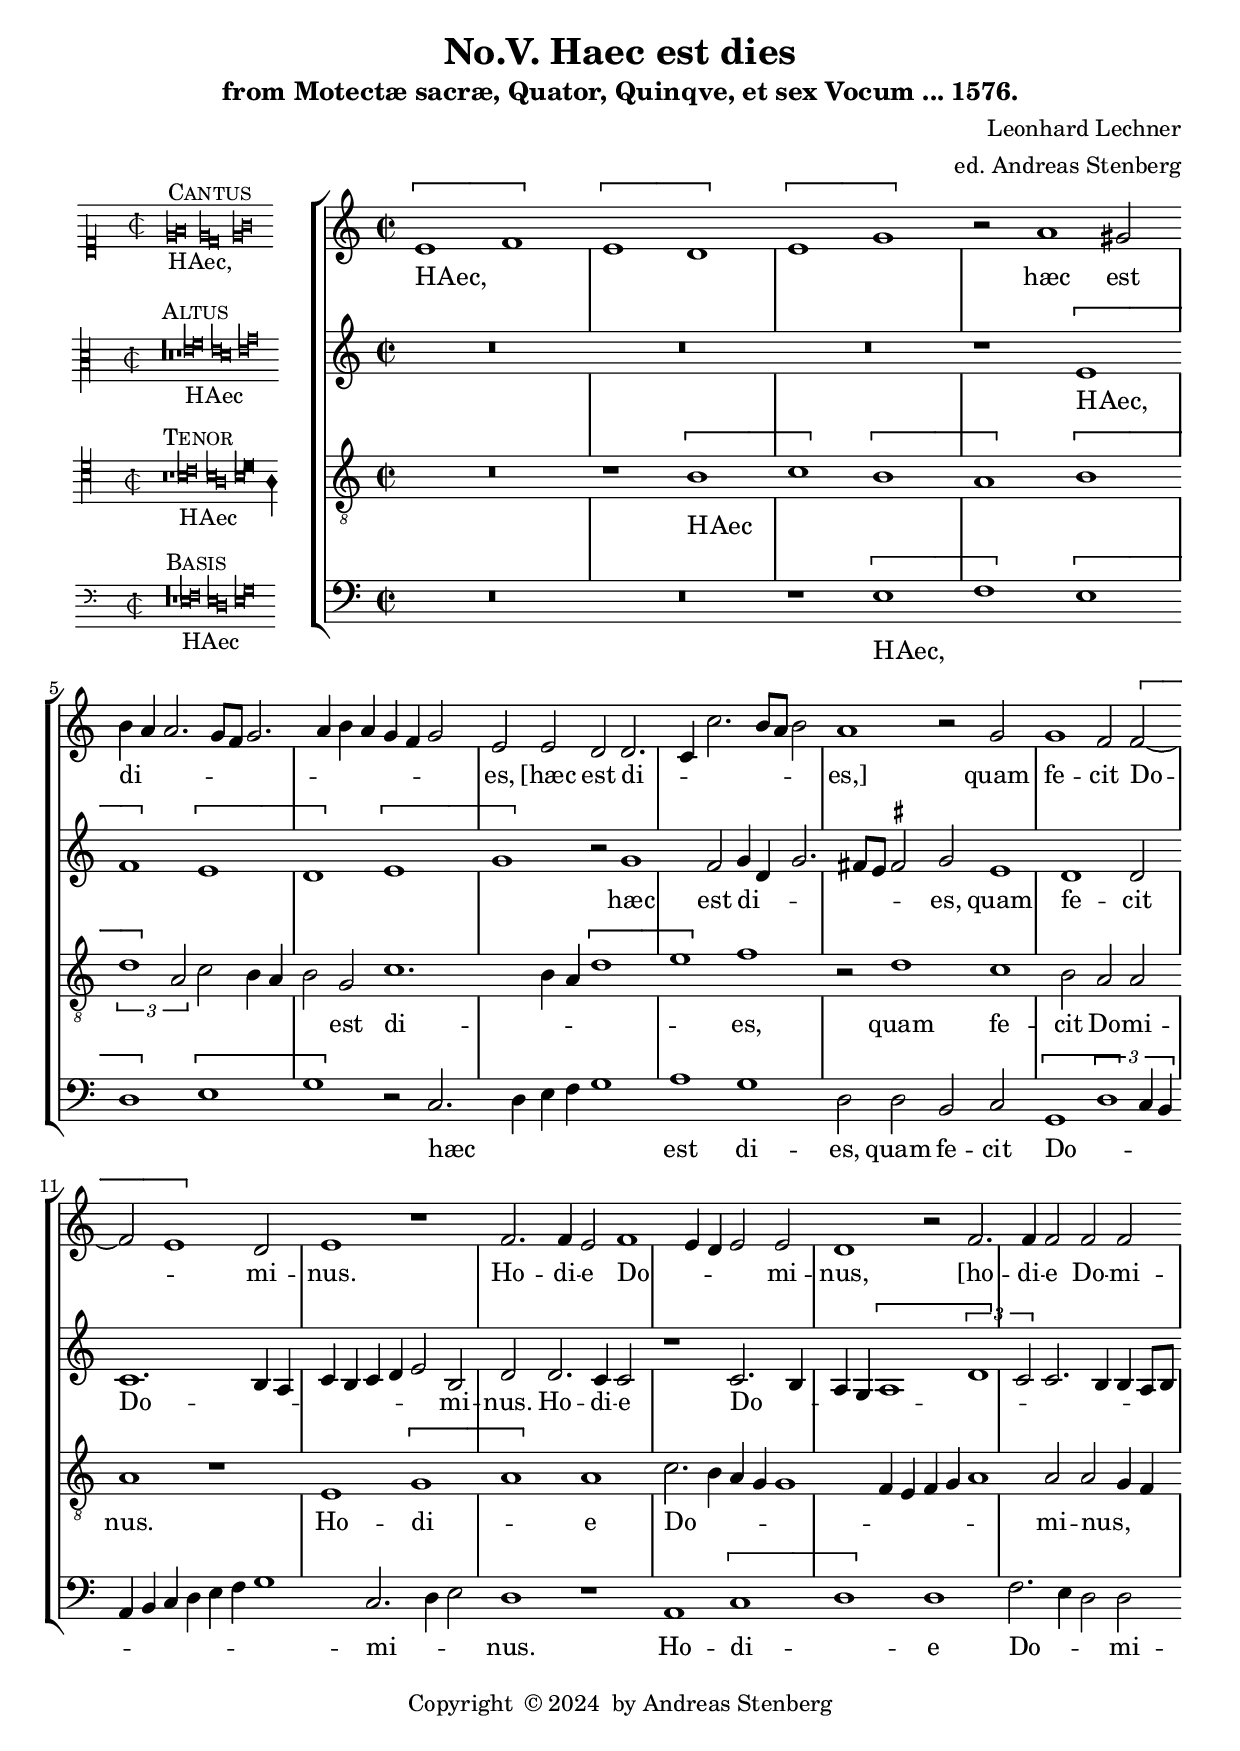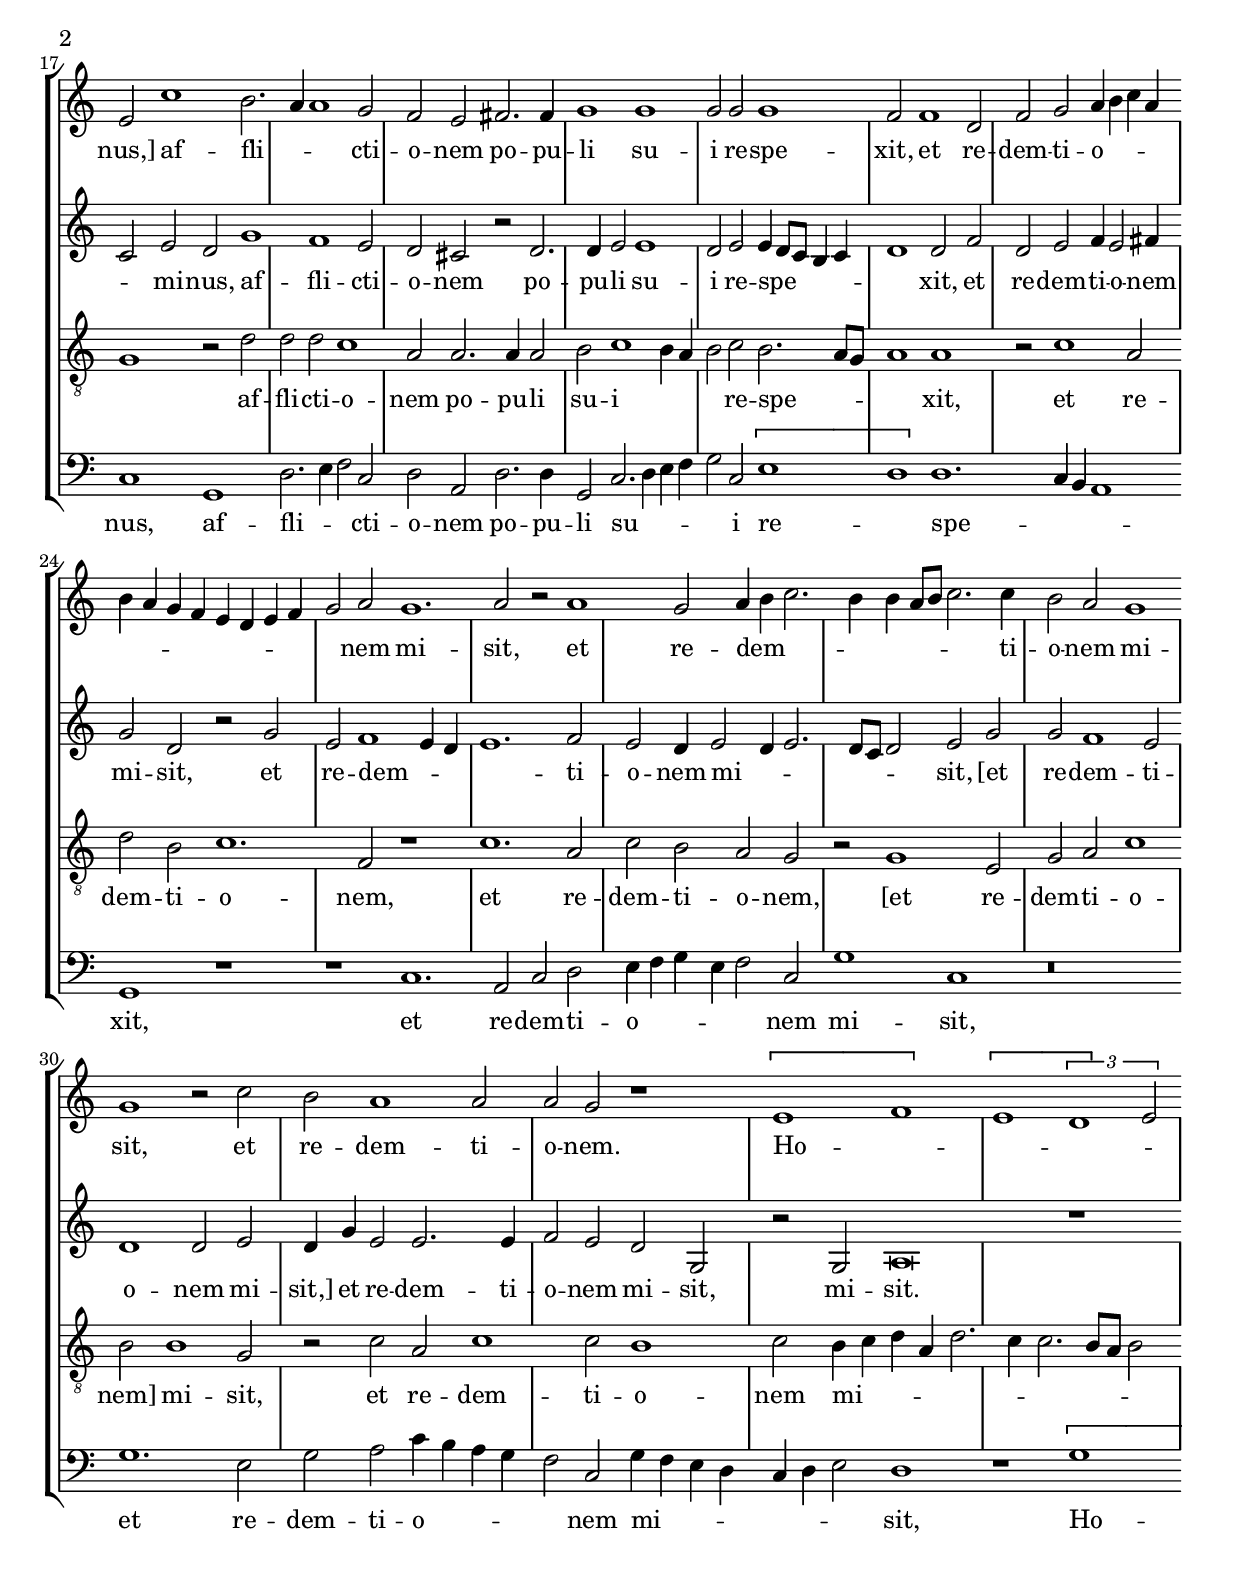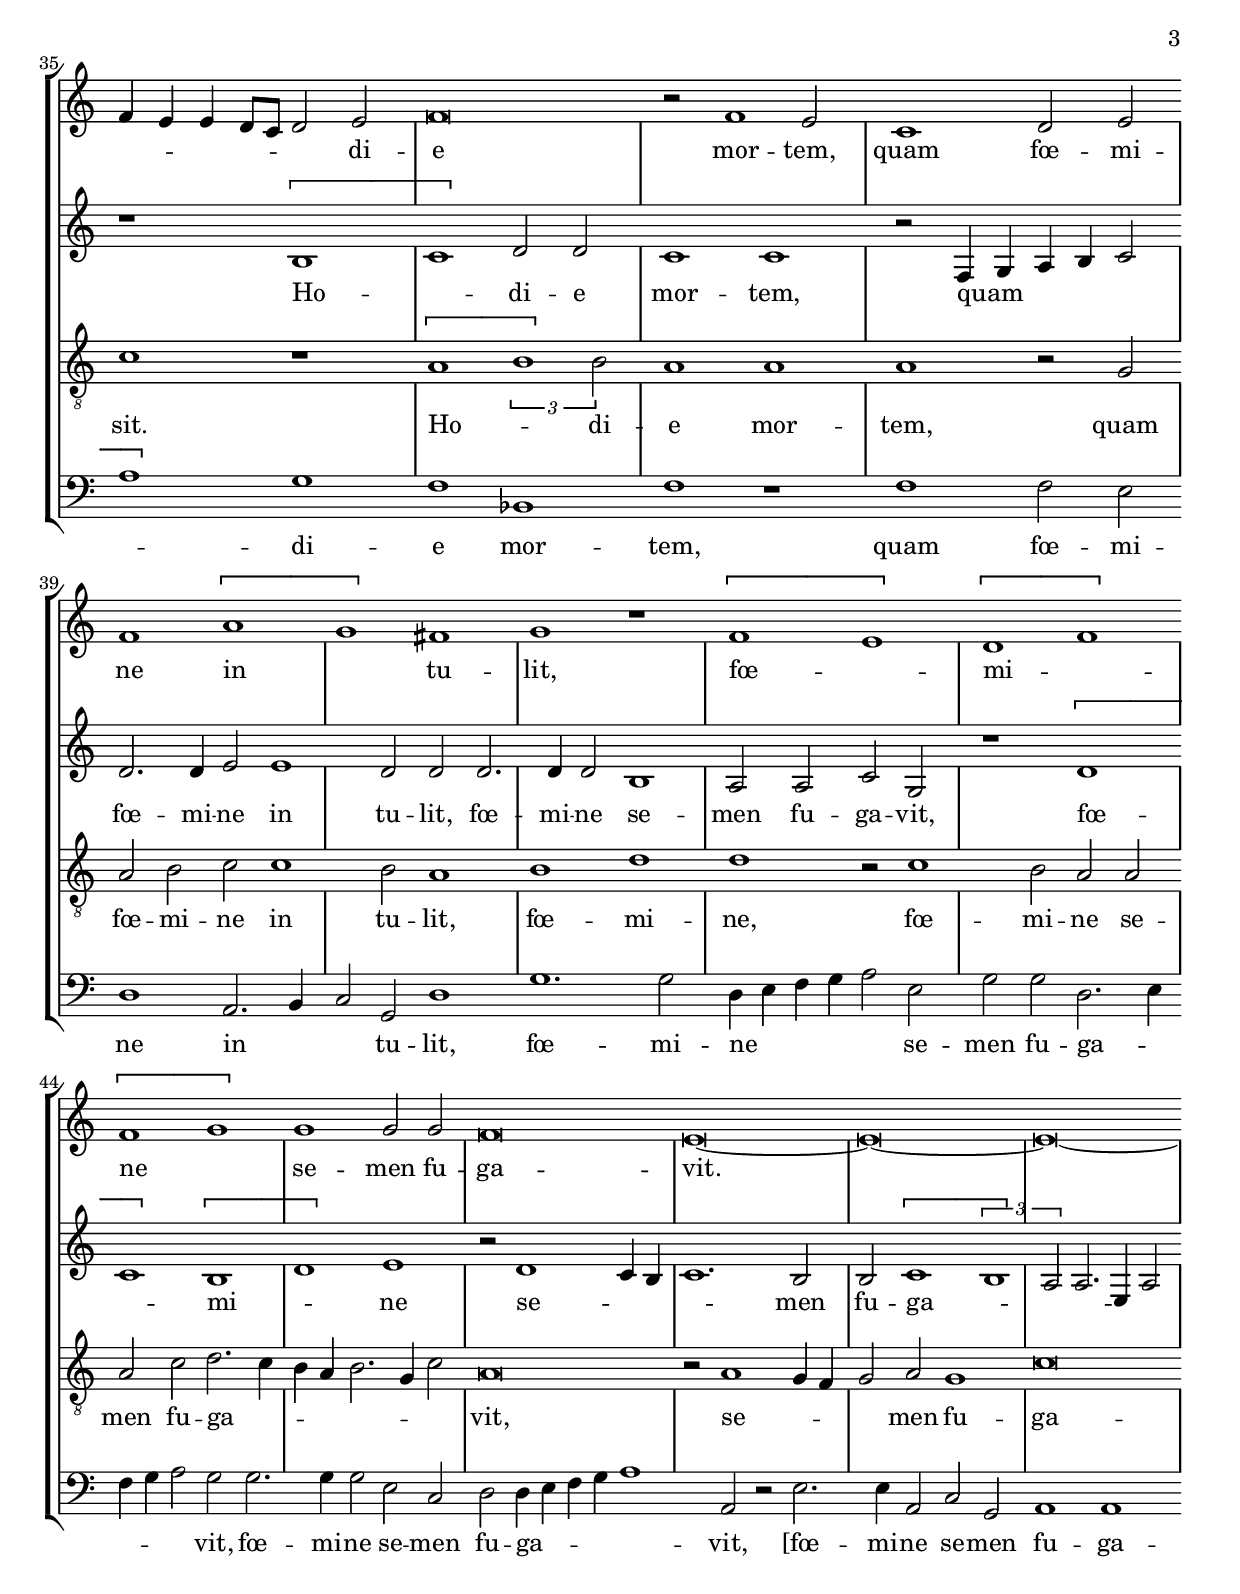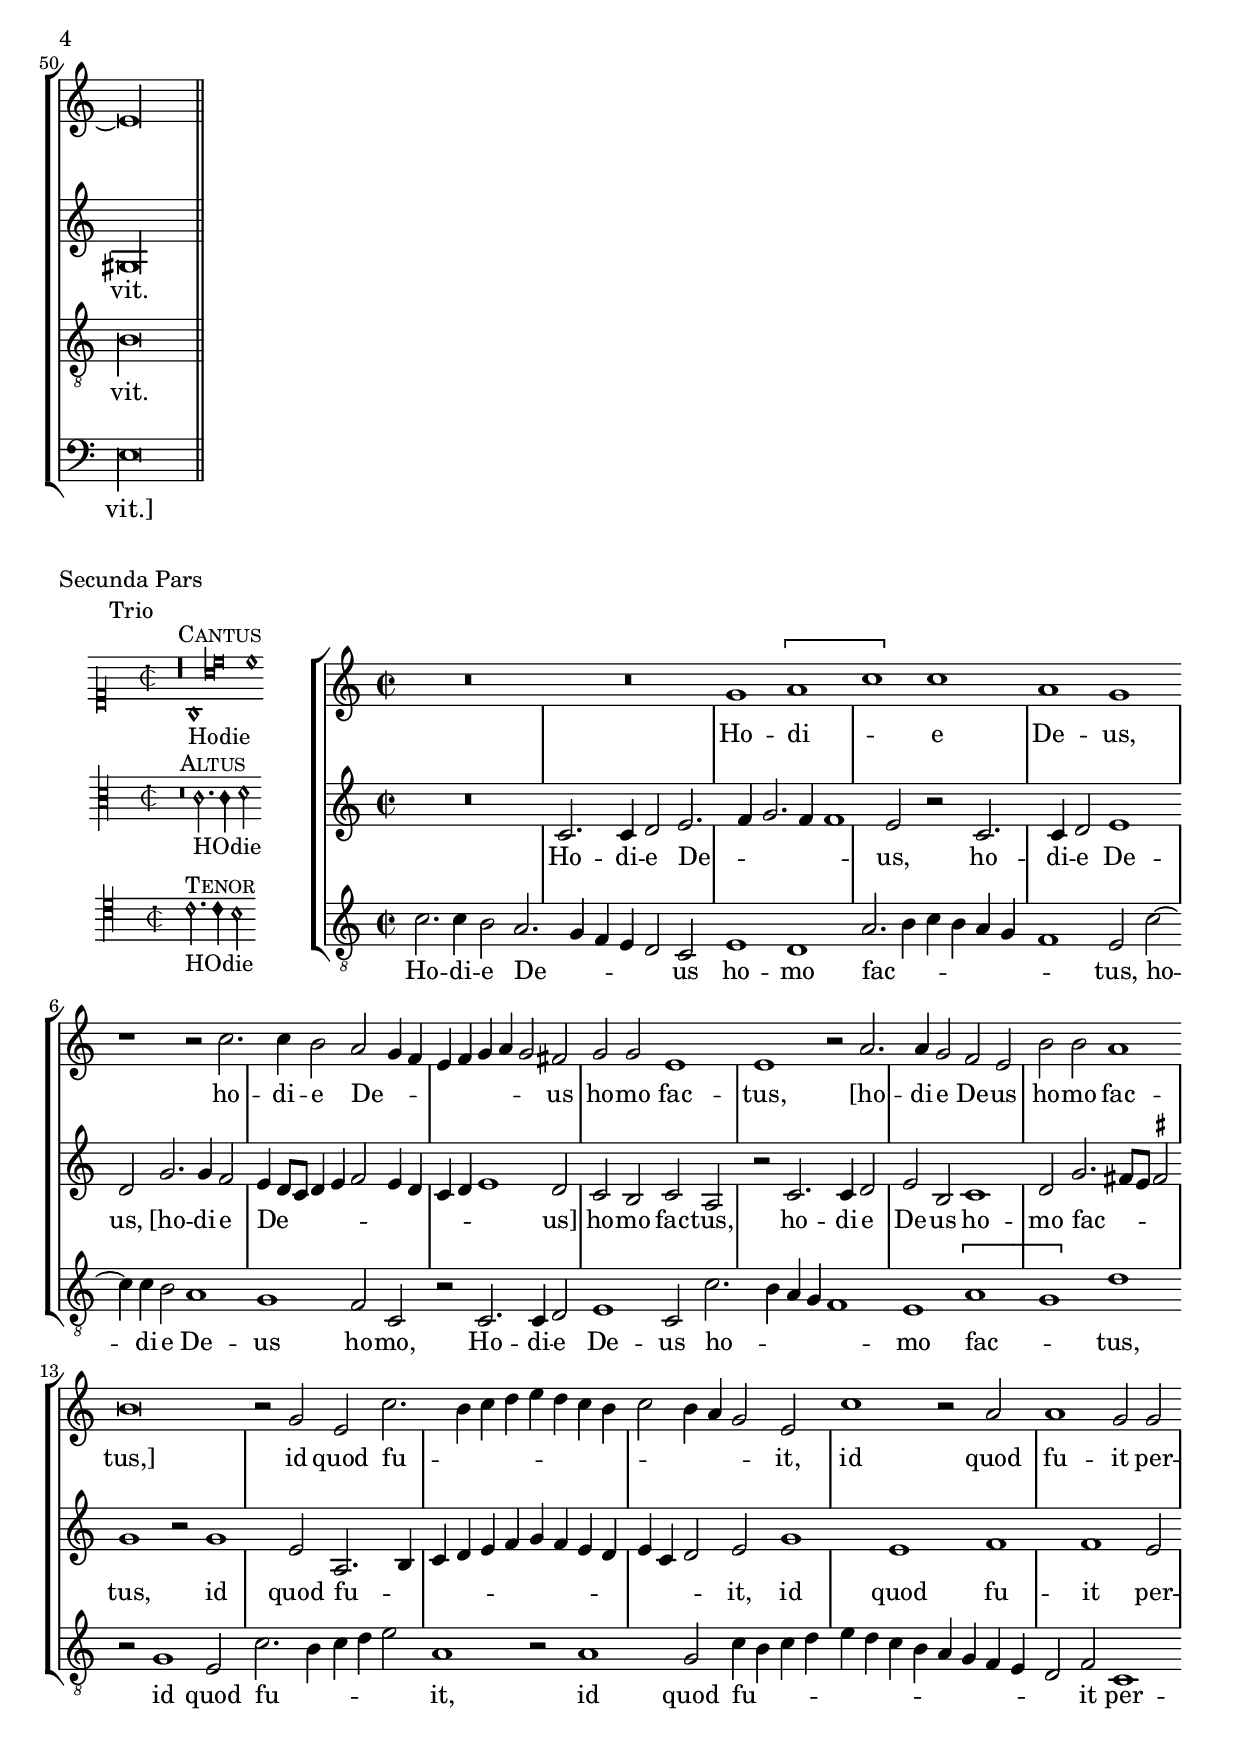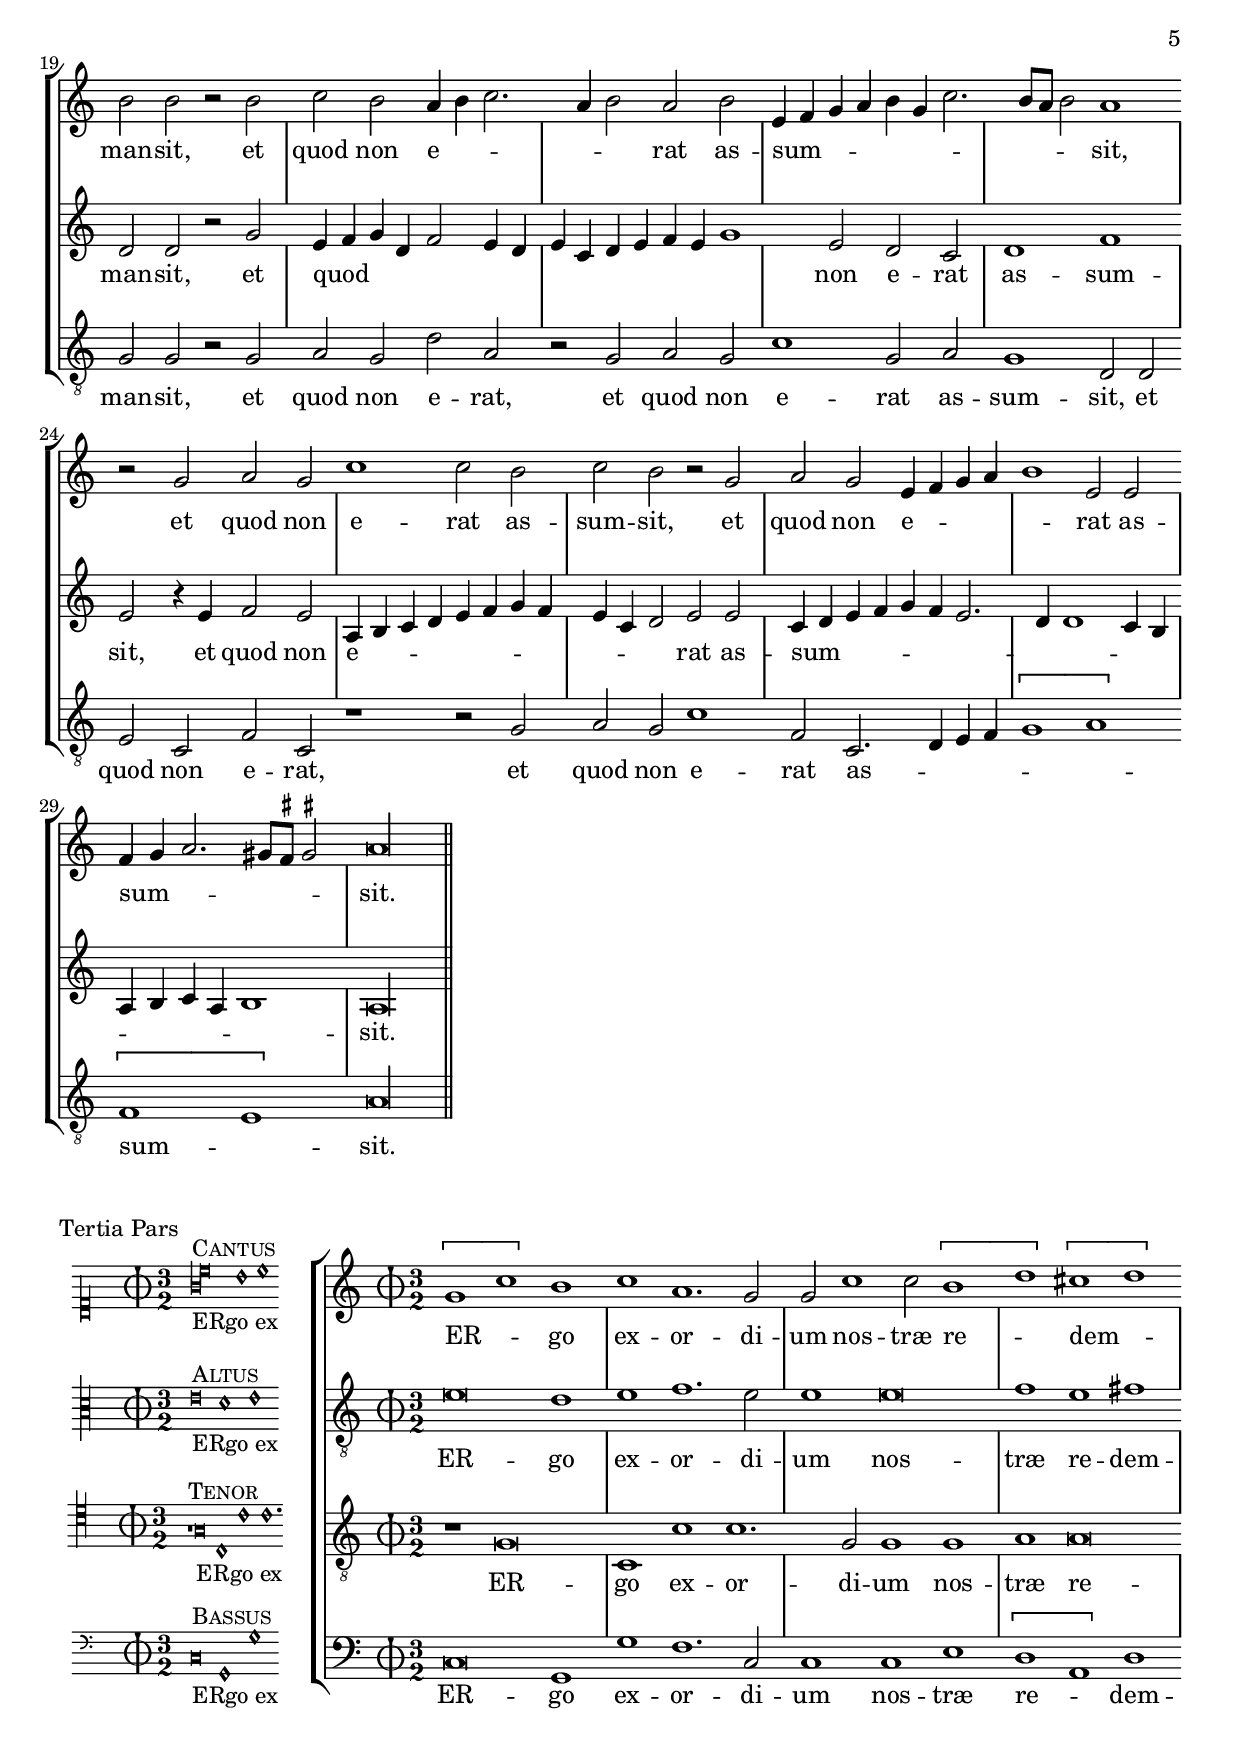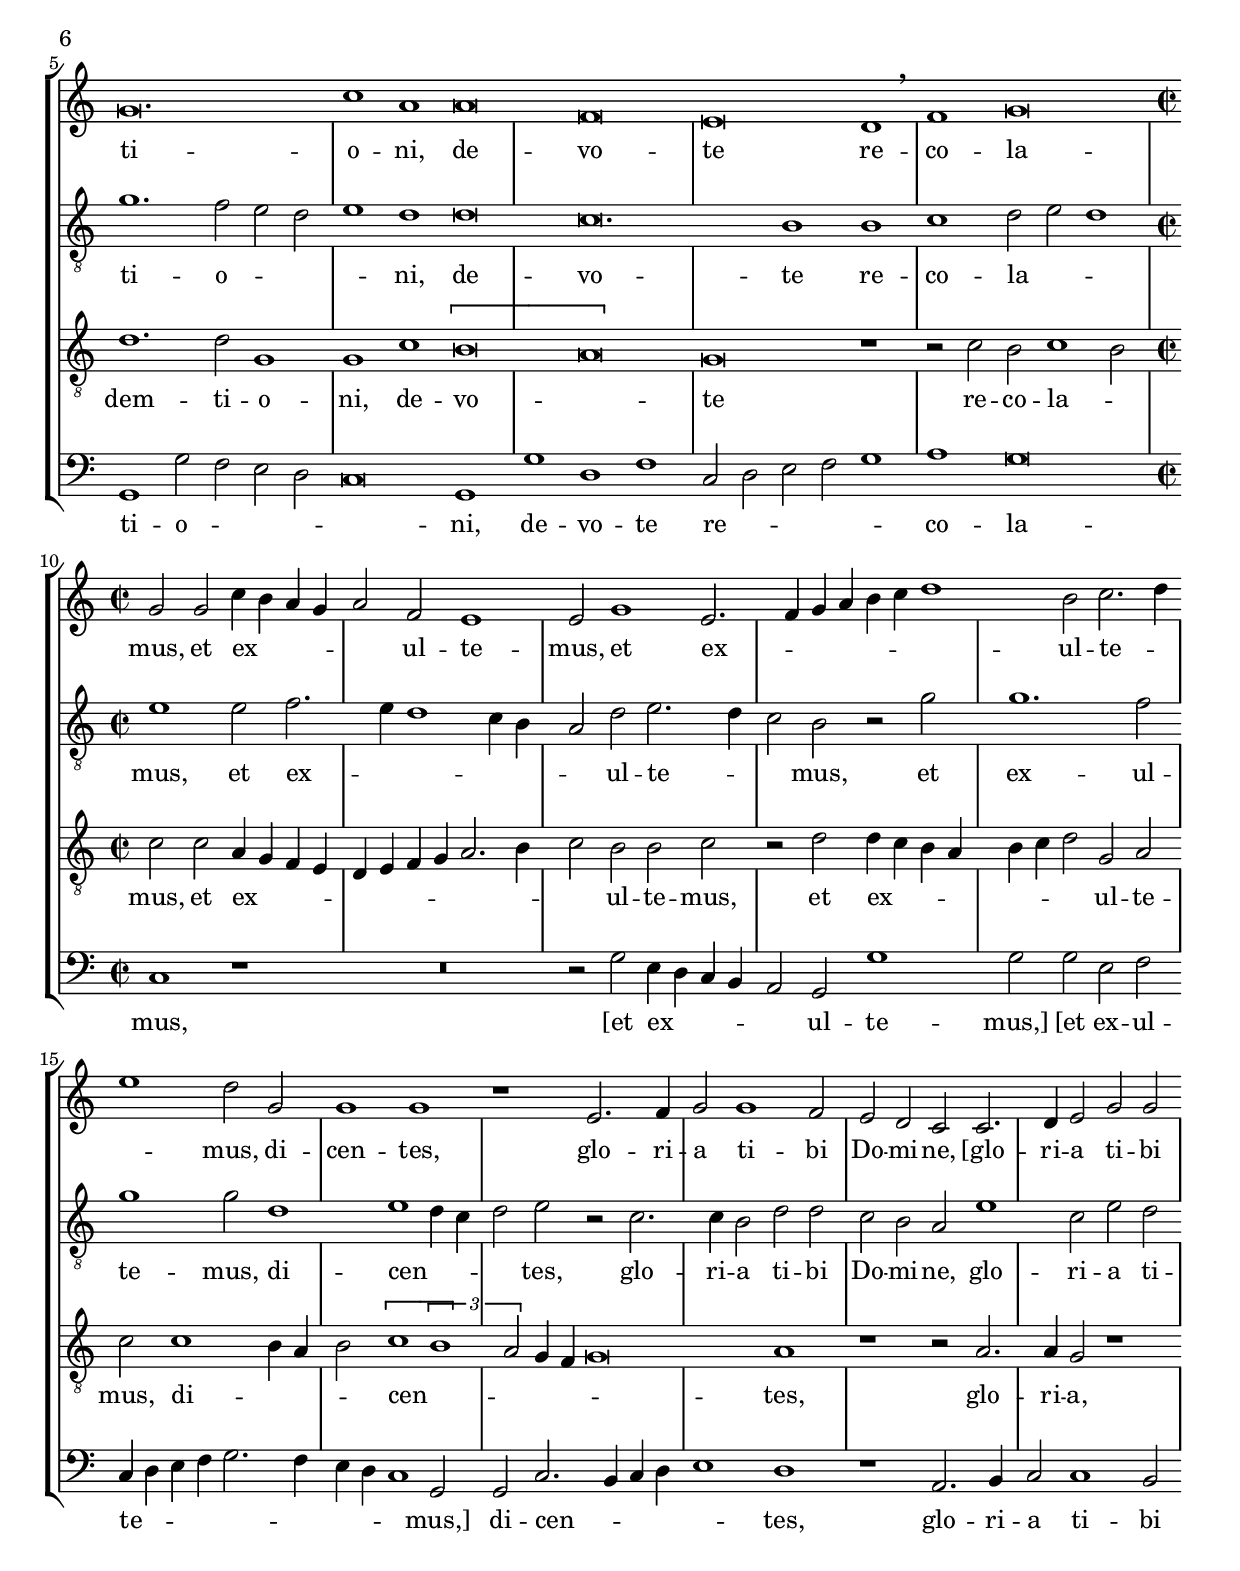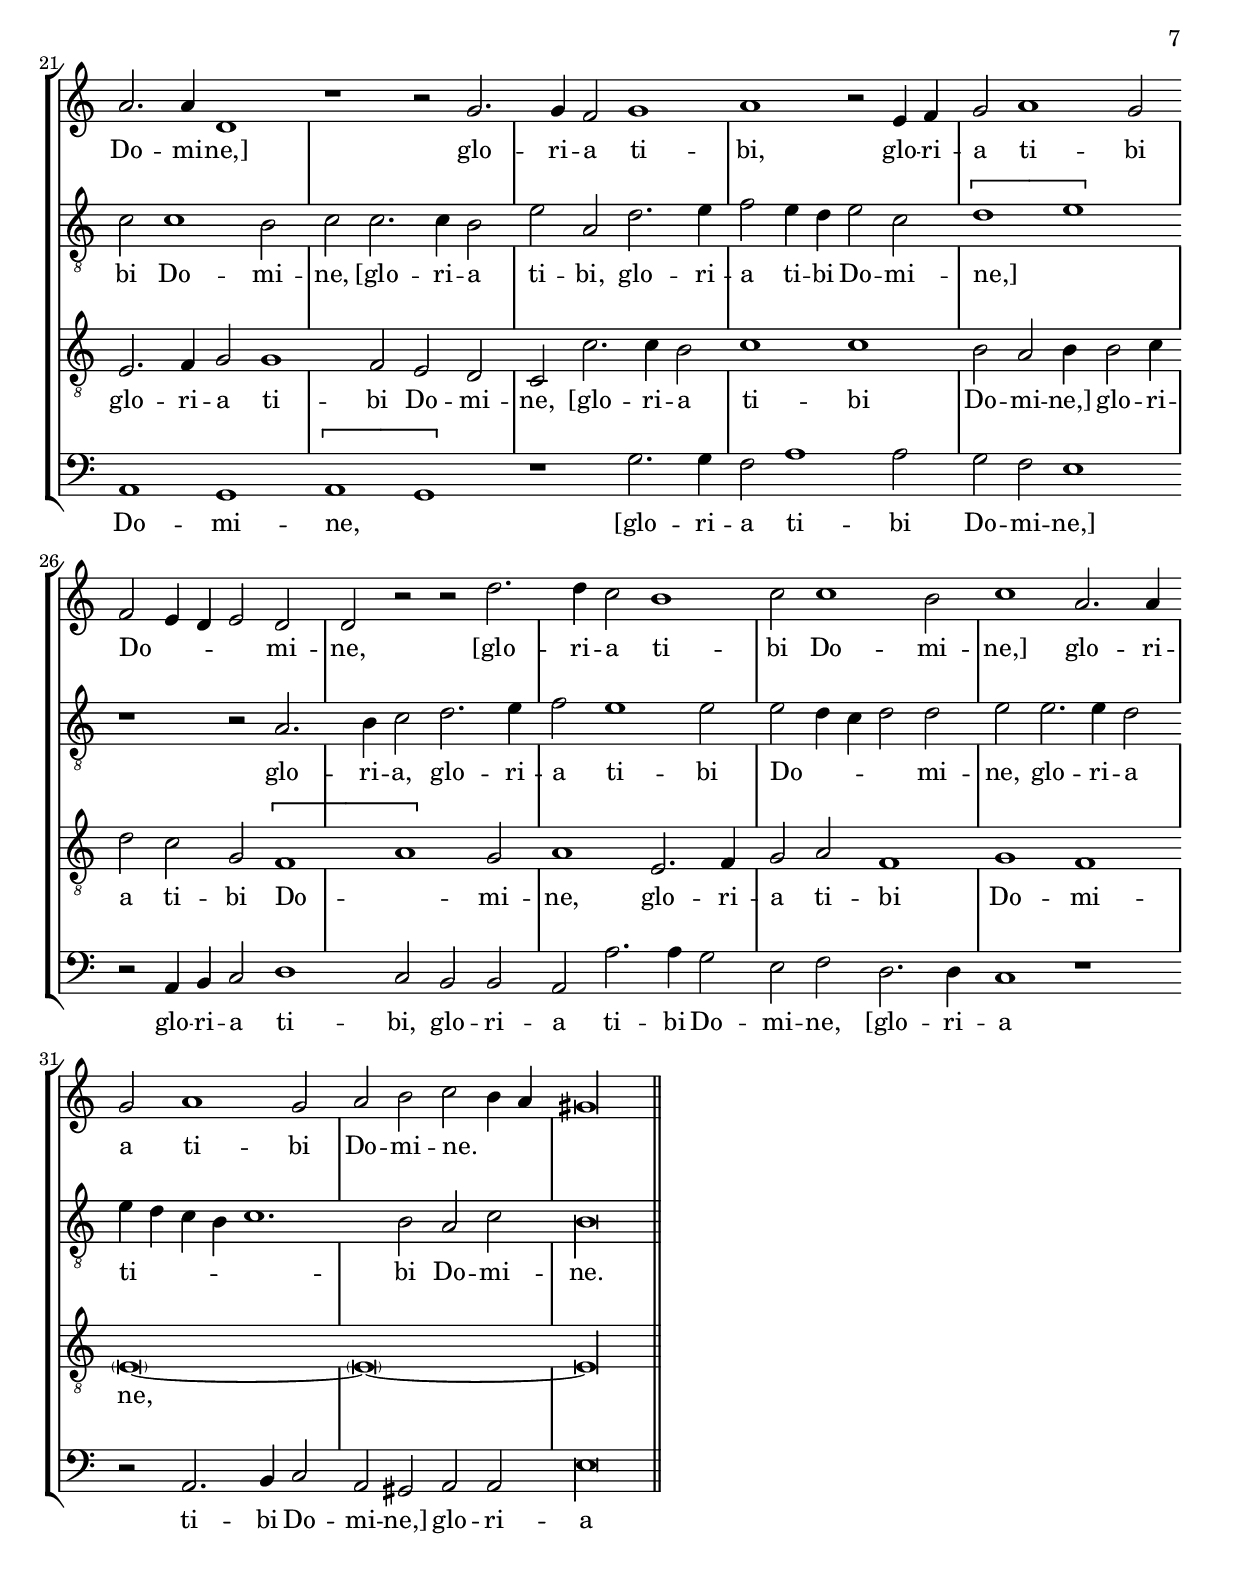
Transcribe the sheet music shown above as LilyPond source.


%%%%%%%%%%%%%%%%%%%%%%%%%%%%%%%%%%%%%%%%%%%%%%%%%%%%%%%%%%%%%%%%%%%
% This is a template based on the usual four part choir templater %
% where the voices have common lyrics at the the start but split  %
% to separate lyrics after a while.				  %
% This template is modyfied by AS from the one in the lilypond    %
% documentation.						  %
% This template is to be used for instance for fairly simple      %
% settings where the stanzas are set homophonicaly but twhere the %
% Chorus contains polyphony that require separate underlay for    %
% the different voices.						  %
%%%%%%%%%%%%%%%%%%%%%%%%%%%%%%%%%%%%%%%%%%%%%%%%%%%%%%%%%%%%%%%%%%%
\version "2.18.0"
\include "deutsch.ly"
#(append! supported-clefs '(("mensural-f3" . ("clefs.mensural.f" 0 0))))
#(append! supported-clefs '(("mensural-f1" . ("clefs.mensural.f" 4 0))))
#(append! supported-clefs '(("mensural-f2" . ("clefs.mensural.f" -2 0))))
#(append! supported-clefs '(("petrucci-g3" . ("clefs.petrucci.g" 0 1))))
#(append! supported-clefs '(("petrucci-c5" . ("clefs.petrucci.g" 5 5))))
#(define ((double-time-signature glyph a b) grob)
   (grob-interpret-markup grob
          (markup #:override '(baseline-skip . 2.5) #:number
                  (#:line ((markup (#:fontsize 4 #:musicglyph glyph))
                           (#:fontsize -1 #:column (a b)))))))
ficta = \once \set suggestAccidentals =##t

\header {
  title = \markup {
    \center-column {
      "No.V. Haec est dies"
      \vspace #0.5
    }
  }
  subtitle = "from Motectæ sacræ, Quator, Quinqve, et sex Vocum ... 1576."
  composer = "Leonhard Lechner"
  arranger = "ed. Andreas Stenberg"
  poet = ""
  meter =""
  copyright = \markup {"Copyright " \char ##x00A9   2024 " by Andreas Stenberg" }
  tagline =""
}
global = {
  \key c \major
}

sopMusic = \relative c' {

  \set Score.tempoHideNote = ##t
  \tempo 1 = 86
  \time 2/2
  \set Timing.measureLength = #(ly:make-moment 4/2)
  \override Staff.BarLine.transparent = ##t
  \[e1\melisma f1\]
  \[e1 d1\] 
  \[e1 g1\melismaEnd\] 
  r2 a1 gis2 
  h4\melisma a4 a2. g8 f8 g2.
  a4 h4 a4 g4 f4 g2\melismaEnd
  e2 e2 d2 d2.\melisma 
  c4 c'2. h8 a8 h2\melismaEnd
  a1 r2 g2 
  g1 f2 \[f2~\melisma
  f2 e1\melismaEnd\] d2 
  e1 r1
  f2. f4 e2 f1\melisma
  e4 d4 e2\melismaEnd e2 
  d1 r2 f2.
  f4 f2 f2 f2 
  e2 c'1 h2.\melisma
  a4 a1\melismaEnd g2
  f2 e2 fis2. fis4
  
  g1 g1
  g2 g2 g1 
  f2 f1 d2 
  f2 g2 a4\melisma h4 c4 a4
  h4 a4 g4 f4 e4 d4 e4 f4
  g2\melismaEnd a2 g1.
  a2 r2 a1
  g2 a4\melisma h4 c2. 
  h4 h4 a8 h8 
  
  c2.\melismaEnd c4 
  h2 a2 g1
  g1 r2 c2 
  h2 a1 a2
  a2 g2 r1
  \[e1\melisma f1\]
  \[e1 \times 2/3 { d1\] e2 } 
  f4 e4 e4 d8 c8 d2\melismaEnd e2
  f\breve
  r2 f1 e2
  c1 d2 e2 
  f1
  
  \[a1\melisma
  g1\melismaEnd\] fis1
  g1 r1
  \[f1\melisma e1\melismaEnd\]
  \[d1\melisma f1\melismaEnd\] 
  \[f1\melisma g1\melismaEnd\] 
  g1 g2 g2 
  f\breve
  \repeat unfold 3 { e\breve~ } 
  \cadenzaOn
  e\longa
  
 \revert Staff.BarLine.transparent
  \bar "||"
  \cadenzaOff
}
sopWords = \lyricmode {
  HAec, hæc est di -- es, 
  [hæc est di -- es,] quam fe -- cit Do -- mi -- nus. 
  Ho -- di -- e Do -- mi -- nus, 
  [ho -- di -- e Do -- mi -- nus,] af -- fli -- cti -- o -- nem po -- pu -- li su -- i re -- spe -- xit, 
  et re -- dem -- ti -- o -- nem mi -- sit,
  et re -- dem -- ti -- o -- nem mi -- sit, 
  et re -- dem -- ti -- o -- nem. 
  Ho -- di -- e mor -- tem, quam fœ -- mi -- ne in tu -- lit,
  fœ -- mi -- ne se -- men fu -- ga -- vit.
}
sopWordsII = \lyricmode {

}
altoMusic = \relative c' {
  \clef "G"
  \override Staff.BarLine.transparent = ##t
  R\breve*3
  r1 \[e1\melisma
  f1\] \[e1
  d1\] \[e1
  g1\melismaEnd\] r2 g1
  f2 g4\melisma d4 g2. 
  fis8 e8 \ficta fis!2\melismaEnd g2 e1
  d1 d2 c1.\melisma
  h4 a4 c4 h4 c4 d4 e2\melismaEnd h2
  
  d2 d2. c4 c2 
  r1 c2.\melisma h4 
  a4 g4 \[a1 \times 2/3 { d1\] c2 } c2. h4 h4 a8 h8 
  c2\melismaEnd e2 d2 g1
  f1 e2
  d2 cis2 r2 d2.
  d4 e2 e1
  d2 e2 e4\melisma d8 c8 h4 c4
  
  d1\melismaEnd d2 f2
  d2 e2 f4 e2 fis4 
  g2 d2 r2 g2 
  e2 f1\melisma e4 d4
  e1.\melismaEnd f2 
  e2 d4 e2\melisma d4 e2.\melisma
  d8 c8 d2\melismaEnd e2 g2 
  g2 f1 e2 
  d1 d2 e2
  d4 g4 e2
  
  e2. e4
  f2 e2 d2 g,2
  r2 g2 a\breve
  r1
  r1 \[h1\melisma 
  c1\melismaEnd\] d2 d2 
  c1 c1
  r2 f,4\melisma g4 a4 h4 c2\melismaEnd
  d2. d4 e2 e1
  d2 d2 d2.
  d4 d2 h1
  a2 a2
  
  c2 g2 
  r1 \[d'1\melisma
  c1\melismaEnd\] \[h1\melisma
  d1\melismaEnd\] e1
  r2 d1 \melisma c4 h4 
  c1.\melismaEnd h2
  h2 \[c1\melisma \times 2/3 { h1\] 
  a2 } a2. e4 a2\melismaEnd
  gis\longa
  \revert Staff.BarLine.transparent
}
altoWords = \lyricmode {
  HAec, hæc est di -- es, 
  quam fe -- cit Do -- mi -- nus. 
  Ho -- di -- e Do -- mi -- nus, 
  af -- fli -- cti -- o -- nem po -- pu -- li su -- i re -- spe -- xit, 
  et re -- dem -- ti -- o -- nem mi -- sit,
  et re -- dem -- ti -- o -- nem mi -- sit, 
  [et re -- dem -- ti -- o -- nem mi -- sit,]
  et re -- dem -- ti -- o -- nem mi -- sit, mi -- sit. 
  Ho -- di -- e mor -- tem, quam fœ -- mi -- ne in tu -- lit,
  fœ -- mi -- ne se -- men fu -- ga -- vit,
  fœ -- mi -- ne se -- men fu -- ga -- vit.
}
altoWordsII = \lyricmode {
}
tenorMusic = \relative c {
  \clef "G_8"
  \override Staff.BarLine.transparent = ##t
   R\breve
   r1 \[h'1\melisma
   c1\] \[h1 
   a1\] \[h1
   \times 2/3 { d1\] a2 } c2 h4 a4
   h2\melismaEnd g2 c1.\melisma
   h4 a4 \[d1
   e1\melismaEnd\] f1 
   r2 d1 c1
   h2 a2 a2
   a1 r1
   e1 \[g1\melisma
   a1\melismaEnd\] a1
   
   c2.\melisma h4 a4 g4 g1
   f4 e4 f4 g4 a1\melismaEnd
   a2 a2\melisma g4 f4 
   g1\melismaEnd r2 d'2
   d2 d2 c1
   a2 a2. a4 a2
   h2 c1\melisma h4 a4
   h2\melismaEnd c2 h2.\melisma a8 g8
   a1\melismaEnd
   
   a1
   r2 c1 a2
   d2 h2 c1.
   f,2 r1
   c'1. a2
   c2 h2 a2 g2
   r2 g1 e2
   g2 a2 c1
   h2 h1 g2
   r2 c2 a2 c1
   c2 h1 
   c2 h4\melisma c4
   
   d4 a4 d2.
   c4 c2. h8 a8 h2\melismaEnd
   c1 r1 
   \[a1\melisma \times 2/3 { h1\melismaEnd \] h2 }
   a1 a1
   a1 r2 g2 
   a2 h2 c2 c1
   h2 a1
   h1 d1
   d1 r2 c1
   h2 a2 a2
   a2 c2
   
   d2.\melisma c4 
   h4 a4 h2. g4 c2\melismaEnd
   a\breve
   r2 a1\melisma g4 f4 
   g2\melismaEnd a2 g1
   c\breve
   h\longa
 \revert Staff.BarLine.transparent
}
tenorWords = \lyricmode {
  HAec est di -- es, 
  quam fe -- cit Do -- mi -- nus. 
  Ho -- di -- e Do -- mi -- nus, 
  af -- fli -- cti -- o -- nem po -- pu -- li su -- i re -- spe -- xit, 
  et re -- dem -- ti -- o -- nem,
  et re -- dem -- ti -- o -- nem, 
  [et re -- dem -- ti -- o -- nem] mi -- sit,
  et re -- dem -- ti -- o -- nem mi -- sit.
  Ho -- di -- e mor -- tem, quam fœ -- mi -- ne in tu -- lit,
  fœ -- mi -- ne, fœ -- mi -- ne se -- men fu -- ga -- vit,
  se -- men fu -- ga -- vit.
}
tenorWordsII = \lyricmode {
}
bassMusic = \relative c {
  \override Staff.BarLine.transparent = ##t
  R\breve*2
  r1 \[e1\melisma
  f1\] \[e1
  d1\] \[e1
  g1\melismaEnd\] r2 c,2.\melisma
  d4 e4 f4 g1\melismaEnd
  a1 g1
  d2 d2 h2 c2 
  \[g1\melisma \times 2/3 { d'1\] c4 h4 }
  a4 h4 c4 d4 e4 f4 g1\melismaEnd
  c,2.\melisma d4 e2\melismaEnd
  
  d1 r1
  a1 \[c1\melisma
  d1\melismaEnd\] d1
  f2.\melisma e4 d2\melismaEnd d2
  c1 g1
  d'2.\melisma e4 f2\melismaEnd c2
  d2 a2 d2. d4
  g,2 c2.\melisma d4 e4 f4
  g2\melismaEnd c,2 \[e1\melisma
  d1\melismaEnd\] d1.\melisma
  c4 h4 a1\melismaEnd 
  g1 r1
  r1 c1.
  a2 c2 d2 
  e4\melisma f4 g4 e4 f2\melismaEnd c2
  g'1 c,1
  r\breve
  g'1. e2
  g2 a2 c4\melisma h4 a4 g4
  f2\melismaEnd c2 g'4\melisma f4 e4 d4 
  c4 d4 e2\melismaEnd d1
  r1
  
  \[g1\melisma
  a1\melismaEnd\] g1
  f1 b,1
  f'1 r1
  f1 f2 e2 
  d1 a2.\melisma h4 c2\melismaEnd g2
  d'1 g1.
  g2 d4\melisma e4 f4 g4 a2\melismaEnd
  e2 g2 g2 d2.\melisma
  e4 f4 g4 a2\melismaEnd
  
  g2 g2. 
  g4 g2 e2 c2
  d2 d4\melisma e4 f4 g4 a1\melismaEnd a,2 r2 e'2.
  e4 a,2 c2 g2
  a1 a1 
  e'\longa
  \revert Staff.BarLine.transparent
}
bassWords = \lyricmode {
  HAec, hæc est di -- es, 
  quam fe -- cit Do -- mi -- nus. 
  Ho -- di -- e Do -- mi -- nus, 
  af -- fli -- cti -- o -- nem po -- pu -- li su -- i re -- spe -- xit, 
  et re -- dem -- ti -- o -- nem mi -- sit,
  et re -- dem -- ti -- o -- nem mi -- sit, 
  Ho -- di -- e mor -- tem, quam fœ -- mi -- ne in tu -- lit,
  fœ -- mi -- ne se -- men fu -- ga -- vit,
  fœ -- mi -- ne se -- men fu -- ga -- vit,
  [fœ -- mi -- ne se -- men fu -- ga -- vit.]
}
bassWordsII = \lyricmode {
}
incipitDiscantus = \markup {
  \score {
    {
      %      \set Staff.instrumentName = #"Tenor "
      \override NoteHead.style = #'petrucci
      \override Rest.style = #'neomensural
      \override Staff.TimeSignature.style = #'mensural
      \cadenzaOn
      \clef "petrucci-c1"
      \key c \major
      \time 2/2

      \[e'1 ^\markup { \smallCaps"Cantus"} _"HAec," f'1\]
      \[e'1 d'1\]
      \[e'1 g'1\]
    }
    \layout {
      \context {
        \Voice
        \remove "Ligature_bracket_engraver"
        \consists "Mensural_ligature_engraver"
      }
      line-width = 4.5\cm
    }
  }
}


incipitAltus = \markup {
  \score {
    {
      %      \set Staff.instrumentName = #"Tenor "
      \override NoteHead.style = #'petrucci
      \override Rest.style = #'neomensural
      \override Staff.TimeSignature.style = #'mensural
      \cadenzaOn
      \clef "petrucci-c3"
      \key c \major
      \time 2/2
      e'\longa\rest^\markup \smallCaps"Altus"
      c'\breve\rest c'1\rest 
      \[e'1_"HAec" f'1\]
      \[e'1 d'1\]
      \[e'1 g'1\]
    }
    \layout {
      \context {
        \Voice
        \remove "Ligature_bracket_engraver"
        \consists "Mensural_ligature_engraver"
      }
      line-width = 4.5\cm
    }
  }
}


incipitTenor = \markup {
  \score {
    {
      %      \set Staff.instrumentName = #"Tenor "
      \override NoteHead.style = #'petrucci
      \override Rest.style = #'neomensural
      \override Staff.TimeSignature.style = #'mensural
      \cadenzaOn
      \clef "petrucci-c4"
      \key c \major
      \time 2/2
      a\breve \rest ^\markup \smallCaps"Tenor"
      a1\rest \[h1_"HAec" c'1\]
      \[h1 a1\]
      \[h1 \override NoteHead.style =#'blackpetrucci d'1\] a2
    }
    \layout {
      \context {
        \Voice
        \remove "Ligature_bracket_engraver"
        \consists "Mensural_ligature_engraver"
      }
      line-width = 5.0\cm
    }
  }
}
#(append! supported-clefs '(("mensural-f3" . ("clefs.mensural.f" 0 0))))

incipitBassus = \markup {
  \score {
    {
      %      \set Staff.instrumentName = #"Tenor "
      \override NoteHead.style = #'petrucci
      \override Rest.style = #'neomensural
      \override Staff.TimeSignature.style = #'mensural
      \cadenzaOn
      \clef "mensural-f"
      \key c \major
      \time 2/2
      f\longa \rest^\markup \smallCaps"Basis"
      d1\rest \[e1 _"HAec"
      f\] \[e1 
      d1\] \[e1
      g1\]
    }
    \layout {
      \context {
        \Voice
        \remove "Ligature_bracket_engraver"
        \consists "Mensural_ligature_engraver"
      }
      line-width = 4.5\cm
    }
  }
}


\score {
  <<
    \new StaffGroup \with {
      \override VerticalAxisGroup.staff-staff-spacing = #'((basic-distance . 12))
    } <<
      \new Staff = treble <<
        \set Staff.instrumentName = \incipitDiscantus
        \new Voice = "sopranos" {
          \set  Staff.midiInstrument ="choir aahs"
          %	\voiceOne
          << \global \sopMusic >>
        }
      >>
      \new Lyrics = sopranos { s1 }
      \new AltLyrics = sopranosII { s1}
      \new Staff = "medius" <<
        \set Staff.instrumentName = \incipitAltus

        \new Voice = "altos" {
          %	\voiceTwo
          \set  Staff.midiInstrument ="choir aahs"
          << \global \altoMusic >>
        }
      >>

      \new Lyrics = "altos" { s1 }
      \new AltLyrics = "altosII" { s1 }
      
      \new Staff = tenors <<
        \set Staff.instrumentName = \incipitTenor

        \clef "treble"
        \new Voice = "tenors" {
          \set  Staff.midiInstrument ="choir aahs"
          %	\voiceOne
          << \global \tenorMusic >>
        }
      >>
      \new Lyrics = "tenors" { s1 }
      \new AltLyrics = "tenorsII" { s1 }

      \new Staff ="basses" {
        \set Staff.instrumentName = \incipitBassus

        \new Voice = "basses" {
          \set  Staff.midiInstrument ="choir aahs"
          \clef "bass"
          %	\voiceTwo
          << \global \bassMusic >>
        }
      }
    >>
    \new Lyrics = basses { s1 }
    \new AltLyrics = bassesII { s1 }

    \context Lyrics = sopranos \lyricsto sopranos \sopWords
    \context AltLyrics = sopranosII \lyricsto sopranos \sopWordsII
    \context Lyrics = altos \lyricsto altos \altoWords
    \context AltLyrics = altosII \lyricsto altos \altoWordsII
    \context Lyrics = tenors \lyricsto tenors \tenorWords
    \context AltLyrics = tenorsII \lyricsto tenors \tenorWordsII
    \context Lyrics = basses \lyricsto basses \bassWords
    \context AltLyrics = bassesII \lyricsto basses \bassWordsII
  >>
  \layout {
      \context {
    \Lyrics
    \name AltLyrics
    \alias Lyrics
    \override StanzaNumber.font-series = #'medium
    \override LyricText.font-shape = #'italic
    \override LyricText.color = #(x11-color 'grey20)
  }
  \context {
    \StaffGroup
    \accepts AltLyrics
  }

    \context {
      \Score
      % no bars in staves
      %      \override BarLine.transparent = ##t

    }
    % the next three instructions keep the lyrics between the bar lines
    \context {
      \Lyrics
      \consists "Bar_engraver"
      \override BarLine.transparent = ##t
    }
    \context {
      \StaffGroup
      \consists "Separating_line_group_engraver"
    }
    \context {
      \Voice
      % no slurs
      \override Slur.transparent = ##t
      % Comment in the below "\remove" command to allow line
      % breaking also at those barlines where a note overlaps
      % into the next bar.  The command is commented out in this
      % short example score, but especially for large scores, you
      % will typically yield better line breaking and thus improve
      % overall spacing if you comment in the following command.
      %\remove "Forbid_line_break_engraver"
    }
    indent = 4.5\cm
  }

}
\score {
  <<
    \new StaffGroup <<
      \new Staff = treble <<
        \set Staff.instrumentName = \incipitDiscantus
        \new Voice = "sopranos" {
          \set  Staff.midiInstrument ="choir aahs"
          %	\voiceOne
          << \global \sopMusic >>
        }
      >>
      \new Lyrics = sopranos { s1 }

      \new Staff = "medius" <<
        \set Staff.instrumentName = \incipitAltus

        \new Voice = "altos" {
          %	\voiceTwo
          \set  Staff.midiInstrument ="choir aahs"
          << \global \altoMusic >>
        }
      >>

      \new Lyrics = "altos" { s1 }
      \new Staff = tenors <<
        \set Staff.instrumentName = \incipitTenor

        \clef "treble"
        \new Voice = "tenors" {
          \set  Staff.midiInstrument ="choir aahs"
          %	\voiceOne
          << \global \tenorMusic >>
        }
      >>
      \new Lyrics = "tenors" { s1 }

      \new Staff ="basses" {
        \set Staff.instrumentName = \incipitBassus

        \new Voice = "basses" {
          \set  Staff.midiInstrument ="choir aahs"
          \clef "G_8"
          %	\voiceTwo
          << \global \bassMusic >>
        }
      }
    >>
    \new Lyrics = basses { s1 }

    \context Lyrics = sopranos \lyricsto sopranos \sopWords
    \context Lyrics = altos \lyricsto altos \altoWords
    \context Lyrics = tenors \lyricsto tenors \tenorWords
    \context Lyrics = basses \lyricsto basses \bassWords
  >>
  \midi {}
}

%% Secunda pars

globalII = {
  \key c \major
}

sopMusicII= \relative c' {

  \set Score.tempoHideNote = ##t
  \tempo 1 = 86
  \time 2/2
  \set Timing.measureLength = #(ly:make-moment 4/2)
  \override Staff.BarLine.transparent = ##t
  R\breve*2
  g'1 \[a1\melisma
  c1\melismaEnd\] c1 
  a1 g1
  r1 r2 c2.
  c4 h2 a2\melisma g4 f4
  e4 f4 g4 a4 g2\melismaEnd fis2 
  g2 g2 e1
  e1 r2 a2.
  a4 g2 f2 e2
  h'2 h2 a1 
  h\breve
  r2 g2 e2 c'2.\melisma
  h4 c4 d4 e4 d4 c4 h4 
  c2 h4 a4 g2\melismaEnd e2
  c'1 r2 a2
  a1 g2 g2
  h2 h2 r2 h2
  c2 h2 a4\melisma h4 c2.
  a4 h2\melismaEnd
  
  a2 h2 
  e,4\melisma f4 g4 a4 h4 g4 c2.
  h8 a8 h2\melismaEnd a1
  r2  g2 a2 g2
  c1 c2 h2
  c2 h2 r2 g2 
  a2 g2 e4\melisma f4 g4 a4 
  h1\melismaEnd e,2 e2
  
  f4\melisma g4 a2. gis8 \ficta fis8 \ficta gis!2\melismaEnd
  \cadenzaOn
  a\longa
 \revert Staff.BarLine.transparent
  \bar "||"
  \cadenzaOff
}
sopWordsII= \lyricmode {
  Ho -- di -- e De -- us, 
  ho -- di -- e De -- us ho -- mo fac -- tus,
  [ho -- di -- e De -- us ho -- mo fac -- tus,]
  id quod fu -- it, 
  id quod fu -- it per -- man -- sit, 
  et quod non e -- rat as -- sum -- sit,
  et quod non e -- rat as -- sum -- sit,
  et quod non e -- rat as -- sum -- sit.
}
sopWordsIIb= \lyricmode {
}
altoMusicII= \relative c' {
  \clef "G"
  \override Staff.BarLine.transparent = ##t
  R\breve
  c2. c4 d2 e2.\melisma
  f4 g2. f4 f1\melismaEnd
  e2 r2 c2.
  c4 d2 e1 
  d2 g2. g4 f2 
  e4\melisma d8 c8 d4 e4  f2 e4 d4 
  c4 d4 e1\melismaEnd d2
  c2 h2 
  
  c2 a2
  r2 c2. c4 d2
  e2 h2 c1
  d2 g2.\melisma fis8 e8 \ficta fis!2\melismaEnd
  g1 r2 g1
  e2 a,2.\melisma h4 
  c4 d4 e4 f4 g4 f4 e4 d4 
  e4 c4 d2\melismaEnd 
  
  e2 g1
  e1 f1
  f1 e2
  d2 d2 r2 g2 
  e4\melisma f4 g4 d4 f2 e4 d4
  e4 c4 d4 e4 f4 e4 g1\melismaEnd
  e2 d2 c2 
  d1 f1 
  e2 r4 e4
  
  f2 e2 a,4\melisma h4 c4 d4 e4 f4 g4 f4
  e4 c4 d2\melismaEnd e2 e2
  c4\melisma d4 e4 f4 g4 f4 e2. 
  d4 d1 c4 h4 
  a4 h4 c4 a4 h1\melismaEnd
  a\longa
  \revert Staff.BarLine.transparent
}
altoWordsII= \lyricmode {
  Ho -- di -- e De -- us, 
  ho -- di -- e De -- us,
  [ho -- di -- e De -- us] ho -- mo fac -- tus,
  ho -- di -- e De -- us ho -- mo fac -- tus,
  id quod fu -- it, 
  id quod fu -- it per -- man -- sit, 
  et quod non e -- rat as -- sum -- sit,
  et quod non e -- rat as -- sum -- sit.
}
altoWordsIIb= \lyricmode {
}
tenorMusicII= \relative c {
  \clef "G_8"
  \override Staff.BarLine.transparent = ##t
   c'2. c4 h2 a2.\melisma
   g4 f4 e4 d2\melismaEnd c2
   e1 d1
   a'2.\melisma h4 c4 h4 a4 g4 
   f1\melismaEnd e2 c'2~
   c4 c4 h2 a1
   g1 f2 c2
   r2 c2. c4 d2
   e1
   
   c2 c'2.\melisma
   h4 a4 g4 f1\melismaEnd
   e1 \[a1\melisma 
   g1\melismaEnd\] d'1
   r2 g,1 e2
   c'2.\melisma h4 c4 d4 e2\melismaEnd
   a,1 r2 a1
   g2 c4\melisma h4 c4 d4 
   e4 d4 c4 h4 a4 g4 f4 e4
   d2\melismaEnd f2 c1
   g'2 g2 r2 g2
   a2 g2 d'2 a2
   r2 g2 a2 g2 
   c1 g2 a2 
   g1 d2 d2
   e2 c2 f2 c2
   r1 r2 g'2
   a2 g2 c1
   
   f,2 c2.\melisma d4 e4 f4
   \[g1 a1\melismaEnd\]
   \[f1\melisma e1\melismaEnd\]
   a\longa
 \revert Staff.BarLine.transparent
}
tenorWordsII= \lyricmode {
  Ho -- di -- e De -- us ho -- mo fac -- tus,
  ho -- di -- e De -- us ho -- mo,
  Ho -- di -- e De -- us ho -- mo fac -- tus,
  id quod fu -- it, 
  id quod fu -- it per -- man -- sit, 
  et quod non e -- rat,
  et quod non e -- rat as -- sum -- sit,
  et quod non e -- rat,
  et quod non e -- rat as -- sum -- sit.
}
tenorWordsIIb= \lyricmode {
}
bassMusicII= \relative c {
  \override Staff.BarLine.transparent = ##t
  R\breve*31
  \revert Staff.BarLine.transparent
}
bassWordsII= \lyricmode {
%De -- fen -- sor
  \set stanza = "5."
no -- ster a -- spi -- ce,
In -- si -- di -- an -- tes re -- pri -- me,
Gu -- ber -- na tu -- os fa -- mu -- los,
Gu -- ber -- na tu -- os fa -- mu -- los,
Quos san -- gui -- ne mer -- ca -- tus es.
}
bassWordsIIb= \lyricmode {
 \set stanza = "* 2."   Sanc -- te Do -- mi -- ne,
De -- fen -- de nos in hac noc -- te,
Sit no -- bis in te re -- qui -- es,
Sit no -- bis in te re -- qui -- es,
Qui -- e -- tam noc -- tem tri -- bu -- e.
}
incipitIIDiscantus = \markup {
  \score {
    {
      %      \set Staff.instrumentName = #"Tenor "
      \override NoteHead.style = #'petrucci
      \override Rest.style = #'neomensural
      \override Staff.TimeSignature.style = #'mensural
      \cadenzaOn
      \clef "petrucci-c1"
      \key c \major
      \time 2/2

      h'\longa \rest ^\markup { \smallCaps"Cantus"}
      g1_"Hodie "
      \[a'1 c''1\]
      c''1
    }
    \layout {
      \context {
        \Voice
        \remove "Ligature_bracket_engraver"
        \consists "Mensural_ligature_engraver"
      }
      line-width = 4.5\cm
    }
  }
}


incipitIIAltus = \markup {
  \score {
    {
      %      \set Staff.instrumentName = #"Tenor "
      \override NoteHead.style = #'petrucci
      \override Rest.style = #'neomensural
      \override Staff.TimeSignature.style = #'mensural
      \cadenzaOn
      \clef "petrucci-c3"
      \key c \major
      \time 2/2
      c'\breve\rest^\markup \smallCaps"Altus"
      c'2._"HOdie"
      c'4 d'2 
    }
    \layout {
      \context {
        \Voice
        \remove "Ligature_bracket_engraver"
        \consists "Mensural_ligature_engraver"
      }
      line-width = 4.5\cm
    }
  }
}


incipitIITenor = \markup {
  \score {
    {
      %      \set Staff.instrumentName = #"Tenor "
      \override NoteHead.style = #'petrucci
      \override Rest.style = #'neomensural
      \override Staff.TimeSignature.style = #'mensural
      \cadenzaOn
      \clef "petrucci-c4"
      \key c \major
      \time 2/2
      c'2.^\markup \smallCaps"Tenor"
      _"HOdie"
      c'4 h2
    }
    \layout {
      \context {
        \Voice
        \remove "Ligature_bracket_engraver"
        \consists "Mensural_ligature_engraver"
      }
      line-width = 5.0\cm
    }
  }
}
#(append! supported-clefs '(("mensural-f3" . ("clefs.mensural.f" 0 0))))

incipitIIBassus = \markup {
  \score {
    {
      %      \set Staff.instrumentName = #"Tenor "
      \override NoteHead.style = #'petrucci
      \override Rest.style = #'neomensural
      \override Staff.TimeSignature.style = #'mensural
      \cadenzaOn
      \clef "mensural-f1"
      \key c \major
      \time 2/2
      g,\longa \rest^\markup \smallCaps"Bassus"
      h,\longa \rest
      h,\breve \rest
      a,\breve _"NOster"

    }
    \layout {
      \context {
        \Voice
        \remove "Ligature_bracket_engraver"
        \consists "Mensural_ligature_engraver"
      }
      line-width = 4.5\cm
    }
  }
}


\score {
  <<
    \new StaffGroup \with {
      \override VerticalAxisGroup.staff-staff-spacing = #'((basic-distance . 12))
    } <<
      \new Staff = treble <<
        \set Staff.instrumentName = \incipitIIDiscantus
        \new Voice = "sopranos" {
          \set  Staff.midiInstrument ="choir aahs"
          %	\voiceOne
          << \globalII \sopMusicII>>
        }
      >>
      \new Lyrics = sopranos { s1 }
      \new AltLyrics = sopranosII { s1}
      \new Staff = "medius" <<
        \set Staff.instrumentName = \incipitIIAltus

        \new Voice = "altos" {
          %	\voiceTwo
          \set  Staff.midiInstrument ="choir aahs"
          << \globalII \altoMusicII>>
        }
      >>

      \new Lyrics = "altos" { s1 }
      \new AltLyrics = "altosII" { s1 }
      
      \new Staff = tenors <<
        \set Staff.instrumentName = \incipitIITenor

        \clef "treble"
        \new Voice = "tenors" {
          \set  Staff.midiInstrument ="choir aahs"
          %	\voiceOne
          << \globalII \tenorMusicII>>
        }
      >>
      \new Lyrics = "tenors" { s1 }
      \new AltLyrics = "tenorsII" { s1 }


    >>

    \context Lyrics = sopranos \lyricsto sopranos \sopWordsII
    \context AltLyrics = sopranosII \lyricsto sopranos \sopWordsIIb
    \context Lyrics = altos \lyricsto altos \altoWordsII
    \context AltLyrics = altosII \lyricsto altos \altoWordsIIb
    \context Lyrics = tenors \lyricsto tenors \tenorWordsII
    \context AltLyrics = tenorsII \lyricsto tenors \tenorWordsIIb
 >>
  \layout {
      \context {
    \Lyrics
    \name AltLyrics
    \alias Lyrics
    \override StanzaNumber.font-series = #'medium
    \override LyricText.font-shape = #'italic
    \override LyricText.color = #(x11-color 'grey20)
  }
  \context {
    \StaffGroup
    \accepts AltLyrics
  }

    \context {
      \Score
      % no bars in staves
      %      \override BarLine.transparent = ##t

    }
    % the next three instructions keep the lyrics between the bar lines
    \context {
      \Lyrics
      \consists "Bar_engraver"
      \override BarLine.transparent = ##t
    }
    \context {
      \StaffGroup
      \consists "Separating_line_group_engraver"
    }
    \context {
      \Voice
      % no slurs
      \override Slur.transparent = ##t
      % Comment in the below "\remove" command to allow line
      % breaking also at those barlines where a note overlaps
      % into the next bar.  The command is commented out in this
      % short example score, but especially for large scores, you
      % will typically yield better line breaking and thus improve
      % overall spacing if you comment in the following command.
      %\remove "Forbid_line_break_engraver"
    }
    indent = 4.5\cm
  }
\header {

piece = \markup { \center-column { "Secunda Pars" "Trio" \vspace #0.5 } }
}
}
\score {
  <<
    \new StaffGroup <<
      \new Staff = treble <<
        \set Staff.instrumentName = \incipitIIDiscantus
        \new Voice = "sopranos" {
          \set  Staff.midiInstrument ="choir aahs"
          %	\voiceOne
          << \globalII \sopMusicII>>
        }
      >>
      \new Lyrics = sopranos { s1 }

      \new Staff = "medius" <<
        \set Staff.instrumentName = \incipitIIAltus

        \new Voice = "altos" {
          %	\voiceTwo
          \set  Staff.midiInstrument ="choir aahs"
          << \globalII \altoMusicII>>
        }
      >>

      \new Lyrics = "altos" { s1 }
      \new Staff = tenors <<
        \set Staff.instrumentName = \incipitIITenor

        \clef "treble"
        \new Voice = "tenors" {
          \set  Staff.midiInstrument ="choir aahs"
          %	\voiceOne
          << \globalII \tenorMusicII>>
        }
      >>
      \new Lyrics = "tenors" { s1 }

    >>

    \context Lyrics = sopranos \lyricsto sopranos \sopWordsII
    \context Lyrics = altos \lyricsto altos \altoWordsII
    \context Lyrics = tenors \lyricsto tenors \tenorWordsII
  >>
  \midi {}
}

%% Tertia pars

globalIII = {
  \key c \major
}

sopMusicIII= \relative c' {

  \set Score.tempoHideNote = ##t
  \tempo 1 = 86
  \once \override Score.TimeSignature.stencil =
  #(double-time-signature  "timesig.mensural34" "3" "2")
  \time 3/4
  \set Timing.measureLength = #(ly:make-moment 6/2)
  \override Staff.BarLine.transparent = ##t
 \[g'1\melisma c1\melismaEnd\] h1
 c1 a1. g2
 g2 c1 c2 \[h1\melisma
 d1\melismaEnd\] \[cis1\melisma d1\melismaEnd\] 
 g,\breve. 
 c1 a1 a\breve
 f\breve
 e\breve d1\breathe
 f1 g\breve
 \time 2/2
  \set Timing.measureLength = #(ly:make-moment 4/2)
  g2 g2 c4\melisma h4 a4 g4 
  a2\melismaEnd f2 e1
  
  e2 g1 e2.\melisma
  f4 g4 a4 h4 c4 d1\melismaEnd
  h2 c2.\melisma d4 
  e1\melismaEnd d2 g,2 
  g1 g1 
  r1 e2. f4 
  g2 g1 f2
  e2 d2 c2 c2.
  d4 e2 g2 g2
  a2. a4 d,1
  
  r1 r2 g2.
  g4 f2 g1
  a1 r2 e4 f4
  g2 a1 g2
  f2 \melisma e4 d4 e2\melismaEnd d2
  d2 r2 r2 d'2. 
  d4 c2 h1
  c2 c1 h2
  c1 a2. a4 
  g2 a1 g2 
  
  a2 h2 c2\melisma h4 a4 
  \cadenzaOn
  gis\longa
  \revert Staff.BarLine.transparent
  \bar "||"
  \cadenzaOff
}
sopWordsIII= \lyricmode {
  ER -- go ex -- or -- di -- um nos -- træ re -- dem -- ti -- o -- ni,
  de -- vo -- te re -- co -- la -- mus,
  et ex -- ul -- te -- mus,
  et ex -- ul -- te -- mus, di -- cen -- tes,
  glo -- ri -- a ti -- bi Do -- mi -- ne,
  [glo -- ri -- a ti -- bi Do -- mi -- ne,]
  glo -- ri -- a ti -- bi,
  glo -- ri -- a ti -- bi Do -- mi -- ne,
  [glo -- ri -- a ti -- bi Do -- mi -- ne,]
  glo -- ri -- a ti -- bi Do -- mi -- ne.
  
}
sopWordsIIIb= \lyricmode {
}
altoMusicIII= \relative c' {
  \clef "G_8"
  \override Staff.BarLine.transparent = ##t
  e\breve d1
  e1 f1. e2
  e1 e\breve 
  f1 e1 fis1
  g1. f2\melisma e2 d2
  e1\melismaEnd d1 d\breve
  c\breve. h1 h1
  c1 d2\melisma e2 d1\melismaEnd
  e1 e2 f2.\melisma
  e4
  
  d1 c4 h4
  a2\melismaEnd d2 e2.\melisma d4
  c2\melismaEnd h2 r2 g'2
  g1. f2
  g1 g2 d1
  e1\melisma d4 c4 
  d2\melismaEnd e2 r2 c2.
  c4 h2 d2 d2 
  c2 h2 a2 e'1
  c2 e2 d2
  
  c2 c1 h2
  c2 c2. c4 h2
  e2 a,2 d2. e4 
  f2 e4 d4 e2 c2
  \[d1\melisma e1\melismaEnd\]
  r1 r2 a,2.
  h4 c2 d2. e4
  f2 e1 e2
  e2\melisma d4 c4 d2\melismaEnd d2
  
  e2 e2. e4 d2
  e4\melisma d4 c4 h4 c1.\melismaEnd
  h2 a2 c2 
  h\longa
  \revert Staff.BarLine.transparent
}
altoWordsIII= \lyricmode {
  ER -- go ex -- or -- di -- um nos -- træ re -- dem -- ti -- o -- ni,
  de -- vo -- te re -- co -- la -- mus,
  et ex -- ul -- te -- mus,
  et ex -- ul -- te -- mus, di -- cen -- tes,
  glo -- ri -- a ti -- bi Do -- mi -- ne,
  glo -- ri -- a ti -- bi Do -- mi -- ne,
  [glo -- ri -- a ti -- bi,
  glo -- ri -- a ti -- bi Do -- mi -- ne,]
  glo -- ri -- a, 
  glo -- ri -- a ti -- bi Do -- mi -- ne,
  glo -- ri -- a ti -- bi Do -- mi -- ne.
}
altoWordsIIIb= \lyricmode {
}
tenorMusicIII= \relative c {
  \clef "G_8"
  \override Staff.BarLine.transparent = ##t
   r1 g'\breve
   c,1 c'1 c1.
   g2 g1 g1 
   a1 a\breve
   d1. d2 g,1
   g1 c1 \[h\breve\melisma
   a\breve\melismaEnd\] 
   g\breve r1
   r2 c2 h2 c1\melisma h2\melismaEnd
   c2 c2 a4\melisma g4 f4 e4 
   d4 e4 f4 g4
   
   a2. h4 
   c2\melismaEnd h2 h2 c2
   r2 d2 d4\melisma c4 h4 a4 
   h4 c4 d2\melismaEnd g,2 a2 
   c2 c1\melisma h4 a4 
   h2\melismaEnd \[c1\melisma \times 2/3 { h1\] 
   a2 } g4 f4 g\breve\melismaEnd 
   a1
   r1 r2 a2.
   a4 g2 r1
   e2. f4 g2 g1
   f2 e2 d2
   c2 c'2. c4 h2
   c1 c1
   h2 a2 h4 h2 c4
   d2 c2 g2 \[f1\melisma
   a1\melismaEnd\] g2
   a1 e2. f4 
   g2 a2 f1 
   g1 f1
   \repeat unfold 2 { \parenthesize e\breve~ }
   e\longa
   
   
   
 \revert Staff.BarLine.transparent
}
tenorWordsIII= \lyricmode {
  ER -- go ex -- or -- di -- um nos -- træ re -- dem -- ti -- o -- ni,
  de -- vo -- te re -- co -- la -- mus,
  et ex -- ul -- te -- mus,
  et ex -- ul -- te -- mus, di -- cen -- tes,
  glo -- ri -- a,
  glo -- ri -- a ti -- bi Do -- mi -- ne,
  [glo -- ri -- a ti -- bi Do -- mi -- ne,]
  glo -- ri -- a ti -- bi Do -- mi -- ne,
  glo -- ri -- a ti -- bi Do -- mi -- ne,
  [glo -- ri -- a ti -- bi Do -- mi -- ne,]
  glo -- ri -- a ti -- bi Do -- mi -- ne.
}
tenorWordsIIIb= \lyricmode {

}
bassMusicIII= \relative c {
  \override Staff.BarLine.transparent = ##t
  c\breve g1
  g'1 f1. c2
  c1 c1 e1
  \[d1\melisma a1\melismaEnd\] d1
  g,1 g'2\melisma f2 e2 d2
  c\breve\melismaEnd g1
  g'1 d1 f1
  c2\melisma d2 e2 f2 g1\melismaEnd
  a1 g\breve
  c,1 r1
  R\breve
  
  r2 g'2 e4\melisma d4 c4 h4
  a2\melismaEnd g2 g'1
  g2 g2 e2 f2
  c4\melisma d4 e4 f4 g2. f4
  e4 d4 c1\melismaEnd g2
  g2 c2.\melisma h4 c4 d4 
  e1\melismaEnd d1
  r1 a2. h4 
  c2 c1 h2
  
  a1 g1
  \[a1\melisma g1\melismaEnd\]
  r1 g'2. g4
  f2 a1 a2 
  g2 f2 e1
  r2 a,4 h4 c2 d1
  c2 h2 h2
  a2 a'2. a4 g2
  e2 f2 d2. d4
  c1 r1
  r2 a2. h4 c2
  
  a2 gis2 a2 a2
  e'\longa
  \revert Staff.BarLine.transparent
}
bassWordsIII= \lyricmode {
  ER -- go ex -- or -- di -- um nos -- træ re -- dem -- ti -- o -- ni,
  de -- vo -- te re -- co -- la -- mus,
  [et ex -- ul -- te -- mus,]
  [et ex -- ul -- te -- mus,] di -- cen -- tes,
  glo -- ri -- a ti -- bi Do -- mi -- ne,
  [glo -- ri -- a ti -- bi Do -- mi -- ne,]
  glo -- ri -- a ti -- bi,
  glo -- ri -- a ti -- bi Do -- mi -- ne,
  [glo -- ri -- a ti -- bi Do -- mi -- ne,]
  glo -- ri -- a ti -- bi Do -- mi -- ne.
}
bassWordsIIIb= \lyricmode {
}
incipitIIIDiscantus = \markup {
  \score {
    {
      %      \set Staff.instrumentName = #"Tenor "
      \override NoteHead.style = #'petrucci
      \override Rest.style = #'neomensural
      \override Staff.TimeSignature.style = #'mensural
      \cadenzaOn
      \clef "petrucci-c1"
      \key c \major
  \override Score.TimeSignature.stencil =
  #(double-time-signature  "timesig.mensural34" "3" "2")
  \time 3/4

      \[g'1 ^\markup { \smallCaps"Cantus"} _"ERgo ex"
      c''1\]
      h'1 c''1
    }
    \layout {
      \context {
        \Voice
        \remove "Ligature_bracket_engraver"
        \consists "Mensural_ligature_engraver"
      }
      line-width = 4.5\cm
    }
  }
}


incipitIIIAltus = \markup {
  \score {
    {
      %      \set Staff.instrumentName = #"Tenor "
      \override NoteHead.style = #'petrucci
      \override Rest.style = #'neomensural
      \override Staff.TimeSignature.style = #'mensural
      \cadenzaOn
      \clef "petrucci-c3"
      \key c \major
  \override Score.TimeSignature.stencil =
  #(double-time-signature  "timesig.mensural34" "3" "2")
  \time 3/4
      e'\breve^\markup \smallCaps"Altus"
      _"ERgo ex"
      d'1 e'1    }
    \layout {
      \context {
        \Voice
        \remove "Ligature_bracket_engraver"
        \consists "Mensural_ligature_engraver"
      }
      line-width = 4.5\cm
    }
  }
}


incipitIIITenor = \markup {
  \score {
    {
      %      \set Staff.instrumentName = #"Tenor "
      \override NoteHead.style = #'petrucci
      \override Rest.style = #'neomensural
      \override Staff.TimeSignature.style = #'mensural
      \cadenzaOn
      \clef "petrucci-c4"
      \key c \major
  \override Score.TimeSignature.stencil =
  #(double-time-signature  "timesig.mensural34" "3" "2")
  \time 3/4
      f1 \rest ^\markup \smallCaps"Tenor"
      g\breve_"ERgo ex"
      c1 c'1 c'1.
    }
    \layout {
      \context {
        \Voice
        \remove "Ligature_bracket_engraver"
        \consists "Mensural_ligature_engraver"
      }
      line-width = 5.0\cm
    }
  }
}
#(append! supported-clefs '(("mensural-f3" . ("clefs.mensural.f" 0 0))))

incipitIIIBassus = \markup {
  \score {
    {
      %      \set Staff.instrumentName = #"Tenor "
      \override NoteHead.style = #'petrucci
      \override Rest.style = #'neomensural
      \override Staff.TimeSignature.style = #'mensural
      \cadenzaOn
      \clef "mensural-f"
      \key c \major
  \override Score.TimeSignature.stencil =
  #(double-time-signature  "timesig.mensural34" "3" "2")
  \time 3/4
      c\breve^\markup \smallCaps"Bassus"
       _"ERgo ex" g,1 g1 

    }
    \layout {
      \context {
        \Voice
        \remove "Ligature_bracket_engraver"
        \consists "Mensural_ligature_engraver"
      }
      line-width = 4.5\cm
    }
  }
}


\score {
  <<
    \new StaffGroup \with {
      \override VerticalAxisGroup.staff-staff-spacing = #'((basic-distance . 12))
    } <<
      \new Staff = treble <<
        \set Staff.instrumentName = \incipitIIIDiscantus
        \new Voice = "sopranos" {
          \set  Staff.midiInstrument ="choir aahs"
          %	\voiceOne
          << \globalIII \sopMusicIII>>
        }
      >>
      \new Lyrics = sopranos { s1 }
      \new AltLyrics = sopranosIII { s1}
      \new Staff = "medius" <<
        \set Staff.instrumentName = \incipitIIIAltus

        \new Voice = "altos" {
          %	\voiceTwo
          \set  Staff.midiInstrument ="choir aahs"
          << \globalIII \altoMusicIII>>
        }
      >>

      \new Lyrics = "altos" { s1 }
      \new AltLyrics = "altosIII" { s1 }
      
      \new Staff = tenors <<
        \set Staff.instrumentName = \incipitIIITenor

        \clef "treble"
        \new Voice = "tenors" {
          \set  Staff.midiInstrument ="choir aahs"
          %	\voiceOne
          << \globalIII \tenorMusicIII>>
        }
      >>
      \new Lyrics = "tenors" { s1 }
      \new AltLyrics = "tenorsIII" { s1 }

      \new Staff ="basses" {
        \set Staff.instrumentName = \incipitIIIBassus

        \new Voice = "basses" {
          \set  Staff.midiInstrument ="choir aahs"
          \clef "bass"
          %	\voiceTwo
          << \globalIII \bassMusicIII>>
        }
      }
    >>
    \new Lyrics = basses { s1 }
    \new AltLyrics = bassesIII { s1 }

    \context Lyrics = sopranos \lyricsto sopranos \sopWordsIII
    \context AltLyrics = sopranosIII \lyricsto sopranos \sopWordsIIIb
    \context Lyrics = altos \lyricsto altos \altoWordsIII
    \context AltLyrics = altosIII \lyricsto altos \altoWordsIIIb
    \context Lyrics = tenors \lyricsto tenors \tenorWordsIII
    \context AltLyrics = tenorsIII \lyricsto tenors \tenorWordsIIIb
    \context Lyrics = basses \lyricsto basses \bassWordsIII
    \context AltLyrics = bassesIII \lyricsto basses \bassWordsIIIb
  >>
  \layout {
      \context {
    \Lyrics
    \name AltLyrics
    \alias Lyrics
    \override StanzaNumber.font-series = #'medium
    \override LyricText.font-shape = #'italic
    \override LyricText.color = #(x11-color 'grey20)
  }
  \context {
    \StaffGroup
    \accepts AltLyrics
  }

    \context {
      \Score
      % no bars in staves
      %      \override BarLine.transparent = ##t

    }
    % the next three instructions keep the lyrics between the bar lines
    \context {
      \Lyrics
      \consists "Bar_engraver"
      \override BarLine.transparent = ##t
    }
    \context {
      \StaffGroup
      \consists "Separating_line_group_engraver"
    }
    \context {
      \Voice
      % no slurs
      \override Slur.transparent = ##t
      % Comment in the below "\remove" command to allow line
      % breaking also at those barlines where a note overlaps
      % into the next bar.  The command is commented out in this
      % short example score, but especially for large scores, you
      % will typically yield better line breaking and thus improve
      % overall spacing if you comment in the following command.
      %\remove "Forbid_line_break_engraver"
    }
    indent = 4.5\cm
  }
\header {

piece = "Tertia Pars"
}
}
\score {
  <<
    \new StaffGroup <<
      \new Staff = treble <<
        \set Staff.instrumentName = \incipitIIIDiscantus
        \new Voice = "sopranos" {
          \set  Staff.midiInstrument ="choir aahs"
          %	\voiceOne
          << \globalIII \sopMusicIII>>
        }
      >>
      \new Lyrics = sopranos { s1 }

      \new Staff = "medius" <<
        \set Staff.instrumentName = \incipitIIIAltus

        \new Voice = "altos" {
          %	\voiceTwo
          \set  Staff.midiInstrument ="choir aahs"
          << \globalIII \altoMusicIII>>
        }
      >>

      \new Lyrics = "altos" { s1 }
      \new Staff = tenors <<
        \set Staff.instrumentName = \incipitIIITenor

        \clef "treble"
        \new Voice = "tenors" {
          \set  Staff.midiInstrument ="choir aahs"
          %	\voiceOne
          << \globalIII \tenorMusicIII>>
        }
      >>
      \new Lyrics = "tenors" { s1 }

      \new Staff ="basses" {
        \set Staff.instrumentName = \incipitIIIBassus

        \new Voice = "basses" {
          \set  Staff.midiInstrument ="choir aahs"
          \clef "G_8"
          %	\voiceTwo
          << \globalIII \bassMusicIII>>
        }
      }
    >>
    \new Lyrics = basses { s1 }

    \context Lyrics = sopranos \lyricsto sopranos \sopWordsIII
    \context Lyrics = altos \lyricsto altos \altoWordsIII
    \context Lyrics = tenors \lyricsto tenors \tenorWordsIII
    \context Lyrics = basses \lyricsto basses \bassWordsIII
  >>
  \midi {}
}

%% Midi all three parts together

\score {
  <<
    \new StaffGroup <<
      \new Staff = treble <<
        \set Staff.instrumentName = \incipitDiscantus
        \new Voice = "sopranos" {
          \set  Staff.midiInstrument ="choir aahs"
          %	\voiceOne
          << \global { \sopMusic s\breve \sopMusicII s\breve \sopMusicIII } >>
        }
      >>
      \new Lyrics = sopranos { s1 }

      \new Staff = "medius" <<
        \set Staff.instrumentName = \incipitAltus

        \new Voice = "altos" {
          %	\voiceTwo
          \set  Staff.midiInstrument ="choir aahs"
          << \global { \altoMusic s\breve \altoMusicII s\breve \altoMusicIII } >>
        }
      >>

      \new Lyrics = "altos" { s1 }
      \new Staff = tenors <<
        \set Staff.instrumentName = \incipitTenor

        \clef "treble"
        \new Voice = "tenors" {
          \set  Staff.midiInstrument ="choir aahs"
          %	\voiceOne
          << \global { \tenorMusic s\breve \tenorMusicII s\breve \tenorMusicIII } >>
        }
      >>
      \new Lyrics = "tenors" { s1 }

      \new Staff ="basses" {
        \set Staff.instrumentName = \incipitBassus

        \new Voice = "basses" {
          \set  Staff.midiInstrument ="choir aahs"
          \clef "G_8"
          %	\voiceTwo
          << \global { \bassMusic s\breve \bassMusicII s\breve \bassMusicIII } >>
        }
      }
    >>
    \new Lyrics = basses { s1 }

    \context Lyrics = sopranos \lyricsto sopranos \sopWords
    \context Lyrics = altos \lyricsto altos \altoWords
    \context Lyrics = tenors \lyricsto tenors \tenorWords
    \context Lyrics = basses \lyricsto basses \bassWords
  >>
  \midi {}
}

\paper {
  ragged-bottom = ##t
  ragged-last-bottom = ##t
  ragged-last = ##t
}

%{
convert-ly.py (GNU LilyPond) 2.18.2  convert-ly.py: Processing `'...
Applying conversion: 2.15.7, 2.15.9, 2.15.10, 2.15.16, 2.15.17,
2.15.18, 2.15.19, 2.15.20, 2.15.25, 2.15.32, 2.15.39, 2.15.40,
2.15.42, 2.15.43, 2.16.0, 2.17.0, 2.17.4, 2.17.5, 2.17.6, 2.17.11,
2.17.14, 2.17.15, 2.17.18, 2.17.19, 2.17.20, 2.17.25, 2.17.27,
2.17.29, 2.17.97, 2.18.0
%}
